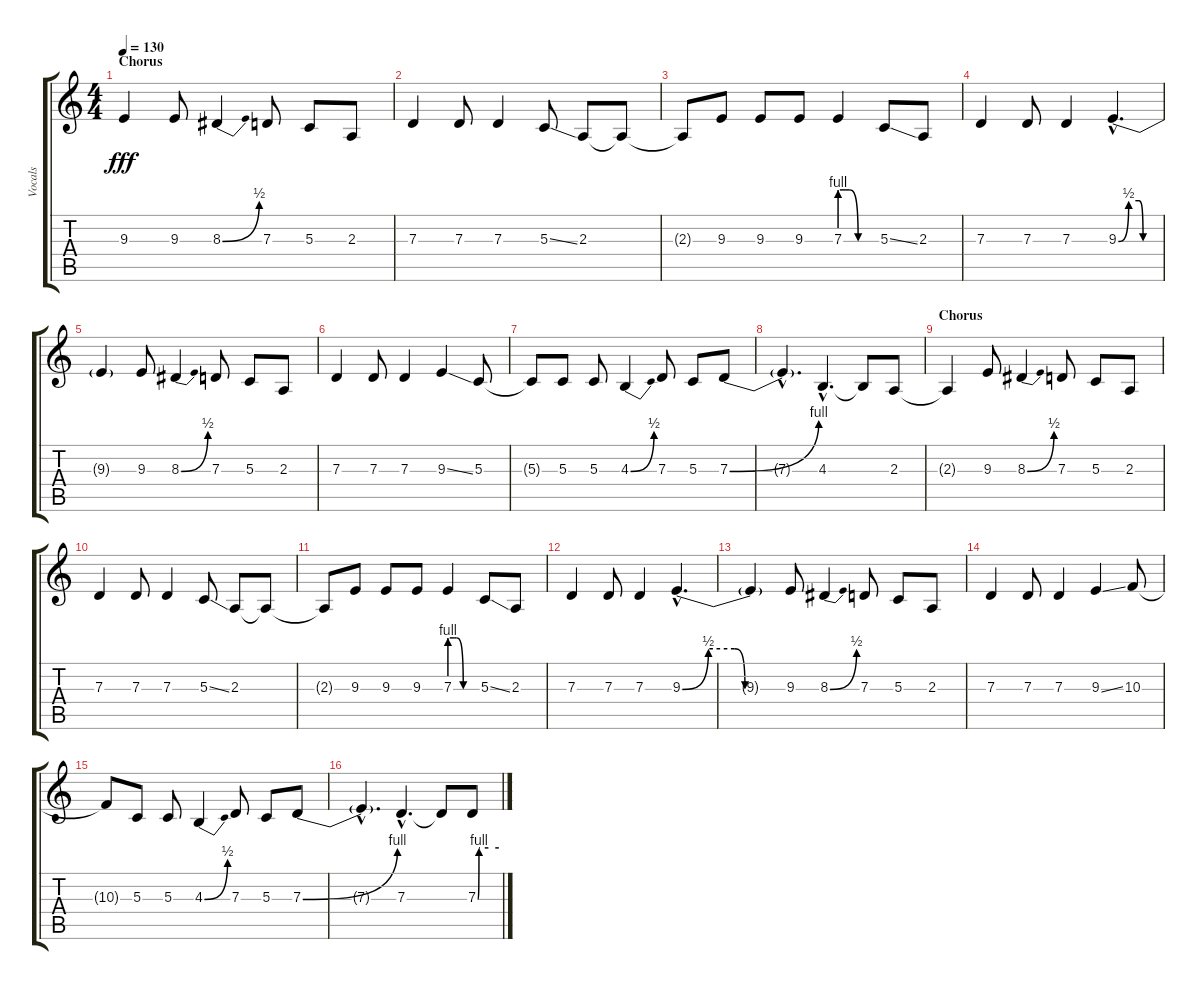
\track ("Vocals" "Vocals") {instrument oboe}
\staff {score tabs}
\tuning (E4 B3 G3 D3 A2 E2) {hide}
\ts (4 4)
\section ("" "Chorus")
\tempo 130
\clef g2
\ks c
9.3{t}.4{dy fff} 9.3.8 8.3{be (bend 0 0 60 2)}.4 7.3.8 5.3.8 2.3.8 |
7.3.4 7.3.8 7.3.4 5.3{ss}.8 2.3.8 2.3{t}.8 |
2.3{t}.8 9.3.8 9.3.8 9.3.8 7.3{be (custom 0 4 10 4 15 4 30 0 40 0 60 0)}.4 5.3{ss}.8 2.3.8 |
7.3.4 7.3.8 7.3.4 9.3{be (custom 0 0 15 2 30 2 36 0 39 0 45 0 60 0) hac}.4{d} |
9.3{t}.4 9.3.8 8.3{be (bend 0 0 60 2)}.4 7.3.8 5.3.8 2.3.8 |
7.3.4 7.3.8 7.3.4 9.3{ss}.4 5.3.8 |
5.3{t}.8 5.3.8 5.3.8 4.3{be (bend 0 0 60 2)}.4 7.3.8 5.3.8 7.3{be (bend 0 0 60 4)}.8 |
7.3{hac t}.4{d} 4.3{hac}.4{d} 4.3{t}.8 2.3.8 |
\section ("" "Chorus")
2.3{t}.4 9.3.8 8.3{be (bend 0 0 60 2)}.4 7.3.8 5.3.8 2.3.8 |
7.3.4 7.3.8 7.3.4 5.3{ss}.8 2.3.8 2.3{t}.8 |
2.3{t}.8 9.3.8 9.3.8 9.3.8 7.3{be (custom 0 4 10 4 15 4 30 0 40 0 60 0)}.4 5.3{ss}.8 2.3.8 |
7.3.4 7.3.8 7.3.4 9.3{be (custom 0 0 15 2 30 2 36 0 39 0 45 0 60 0) hac}.4{d} |
9.3{t}.4 9.3.8 8.3{be (bend 0 0 60 2)}.4 7.3.8 5.3.8 2.3.8 |
7.3.4 7.3.8 7.3.4 9.3{ss}.4 10.3.8 |
10.3{t}.8 5.3.8 5.3.8 4.3{be (bend 0 0 60 2)}.4 7.3.8 5.3.8 7.3{be (bend 0 0 60 4)}.8 |
7.3{hac t}.4{d} 7.3{hac}.4{d} 7.3{t}.8 7.3{be (custom 0 0 3 4 6 4 30 4 60 4)}.8
